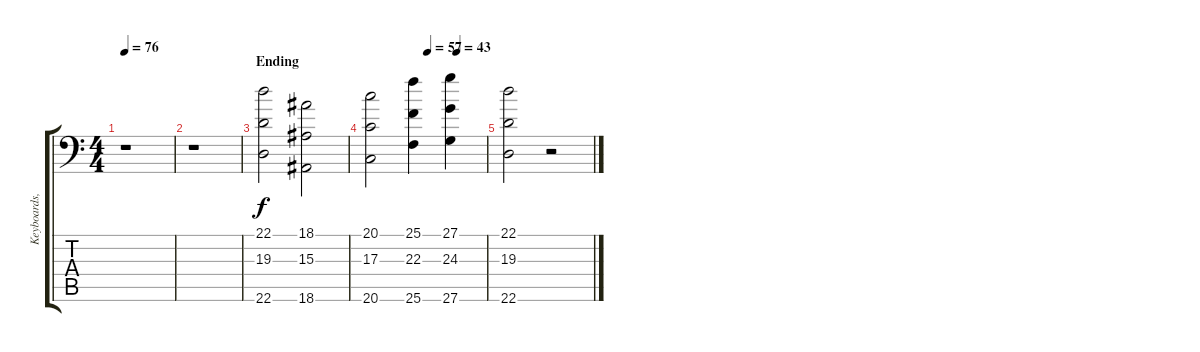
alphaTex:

\track ("Keyboards, guitar fills, etc..." "Keyboards,") {instrument stringensemble1}
\staff {score tabs}
\tuning (E3 B2 G2 D2 A1 E1) {hide}
\ts (4 4)
\tempo 76
\clef f4
\ks c
r.1{dy f} |
r.1 |
\section ("" "Ending")
(22.1 19.3 22.6).2{volume 6 instrument stringensemble1} (18.1 15.3 18.6).2 |
\tempo (57 0.5)
\tempo (43 0.75)
(20.1 17.3 20.6).2 (25.1 22.3 25.6).4 (27.1 24.3 27.6).4 |
(22.1 19.3 22.6).2 r.2
